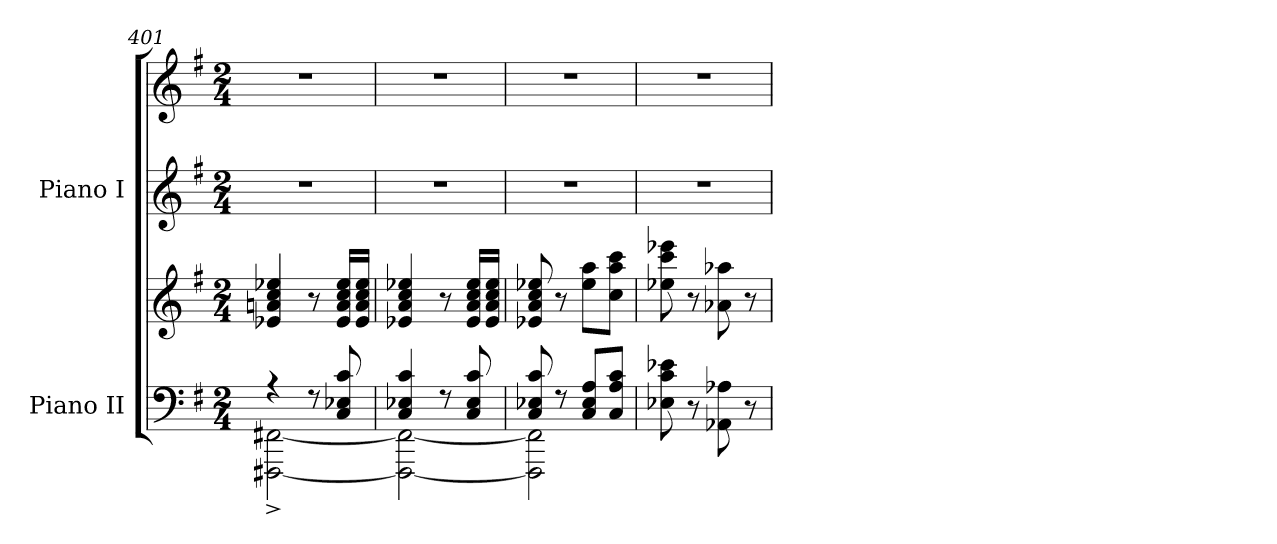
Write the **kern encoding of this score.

**kern	**kern	**kern	**kern
*part2	*part2	*part1	*part1
*staff4	*staff3	*staff2	*staff1
*I"Piano II	*	*I"Piano I	*
*I'Pno. II	*	*I'Pno. I	*
*clefF4	*clefG2	*clefG2	*clefG2
*k[f#]	*k[f#]	*k[f#]	*k[f#]
*M2/4	*M2/4	*M2/4	*M2/4
=401	=401	=401	=401
*^	*	*	*
4r	[2FFF#X!\^ [2FF#X!\^	4e-X!/ 4an!/ 4cc!/ 4ee-X!/	2r	2r
8r	.	8r	.	.
8C!/ 8E-X!/ 8c!/	.	16e-!/ 16a!/ 16cc!/ 16ee-!/LL	.	.
.	.	16e-!/ 16a!/ 16cc!/ 16ee-!/JJ	.	.
=402	=402	=402	=402	=402
4C!/ 4E-X!/ 4c!/	2FFF#!\_ 2FF#!\_	4e-X!/ 4a!/ 4cc!/ 4ee-X!/	2r	2r
8r	.	8r	.	.
8C!/ 8E-!/ 8c!/	.	16e-!/ 16a!/ 16cc!/ 16ee-!/LL	.	.
.	.	16e-!/ 16a!/ 16cc!/ 16ee-!/JJ	.	.
!!LO:LB:g=z
=403	=403	=403	=403	=403
8C!/ 8E-X!/ 8c!/	2FFF#!\] 2FF#!\]	8e-X!/ 8a!/ 8cc!/ 8ee-X!/	2r	2r
8r	.	8r	.	.
8C!/ 8E-!/ 8A!/L	.	8ee-!\ 8aa!\L	.	.
8C!/ 8A!/ 8c!/J	.	8cc!\ 8aa!\ 8ccc!\J	.	.
*v	*v	*	*	*
=404	=404	=404	=404
8E-X!\ 8c!\ 8e-X!\	8ee-X!\ 8ccc!\ 8eee-X!\	2r	2r
8r	8r	.	.
8AA-X!\ 8A-X!\	8a-X!\ 8aa-X!\	.	.
8r	8r	.	.
=	=	=	=
*-	*-	*-	*-
